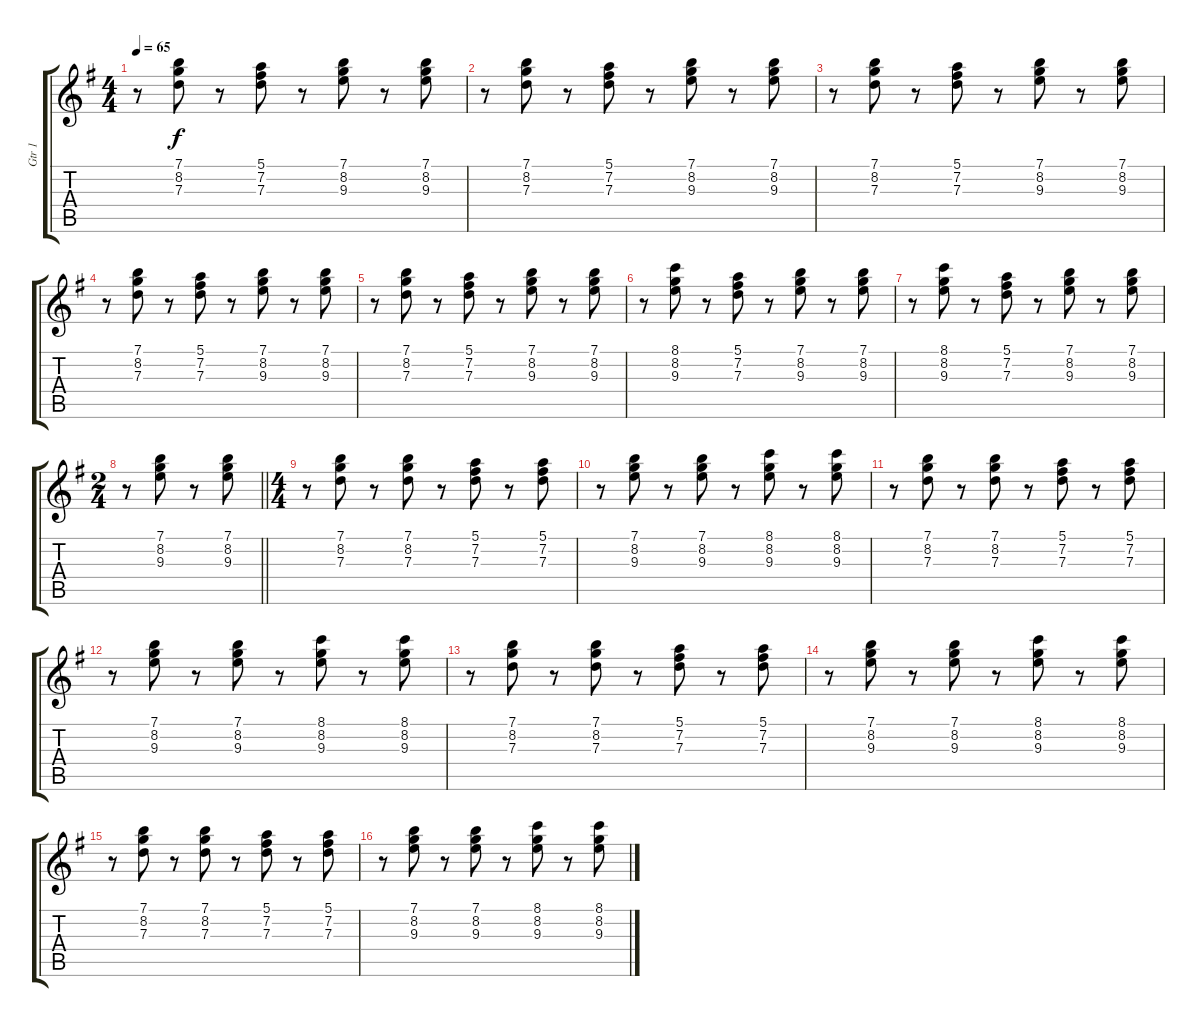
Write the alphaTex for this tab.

\track ("Gtr 1" "Gtr 1") {instrument electricguitarclean}
\staff {score tabs}
\tuning (E4 B3 G3 D3 A2 E2) {hide}
\ts (4 4)
\tempo 65
\clef g2
\ks g
r.8{dy f instrument electricguitarclean} (7.1 8.2 7.3).8 r.8 (5.1 7.2 7.3).8 r.8 (7.1 8.2 9.3).8 r.8 (7.1 8.2 9.3).8 |
r.8 (7.1 8.2 7.3).8 r.8 (5.1 7.2 7.3).8 r.8 (7.1 8.2 9.3).8 r.8 (7.1 8.2 9.3).8 |
r.8 (7.1 8.2 7.3).8 r.8 (5.1 7.2 7.3).8 r.8 (7.1 8.2 9.3).8 r.8 (7.1 8.2 9.3).8 |
r.8 (7.1 8.2 7.3).8 r.8 (5.1 7.2 7.3).8 r.8 (7.1 8.2 9.3).8 r.8 (7.1 8.2 9.3).8 |
r.8 (7.1 8.2 7.3).8 r.8 (5.1 7.2 7.3).8 r.8 (7.1 8.2 9.3).8 r.8 (7.1 8.2 9.3).8 |
r.8 (8.1 8.2 9.3).8 r.8 (5.1 7.2 7.3).8 r.8 (7.1 8.2 9.3).8 r.8 (7.1 8.2 9.3).8 |
r.8 (8.1 8.2 9.3).8 r.8 (5.1 7.2 7.3).8 r.8 (7.1 8.2 9.3).8 r.8 (7.1 8.2 9.3).8 |
\ts (2 4)
\barLineRight lightlight
r.8 (7.1 8.2 9.3).8 r.8 (7.1 8.2 9.3).8 |
\ts (4 4)
r.8 (7.1 8.2 7.3).8 r.8 (7.1 8.2 7.3).8 r.8 (5.1 7.2 7.3).8 r.8 (5.1 7.2 7.3).8 |
r.8 (7.1 8.2 9.3).8 r.8 (7.1 8.2 9.3).8 r.8 (8.1 8.2 9.3).8 r.8 (8.1 8.2 9.3).8 |
r.8 (7.1 8.2 7.3).8 r.8 (7.1 8.2 7.3).8 r.8 (5.1 7.2 7.3).8 r.8 (5.1 7.2 7.3).8 |
r.8 (7.1 8.2 9.3).8 r.8 (7.1 8.2 9.3).8 r.8 (8.1 8.2 9.3).8 r.8 (8.1 8.2 9.3).8 |
r.8 (7.1 8.2 7.3).8 r.8 (7.1 8.2 7.3).8 r.8 (5.1 7.2 7.3).8 r.8 (5.1 7.2 7.3).8 |
r.8 (7.1 8.2 9.3).8 r.8 (7.1 8.2 9.3).8 r.8 (8.1 8.2 9.3).8 r.8 (8.1 8.2 9.3).8 |
r.8 (7.1 8.2 7.3).8 r.8 (7.1 8.2 7.3).8 r.8 (5.1 7.2 7.3).8 r.8 (5.1 7.2 7.3).8 |
r.8 (7.1 8.2 9.3).8 r.8 (7.1 8.2 9.3).8 r.8 (8.1 8.2 9.3).8 r.8 (8.1 8.2 9.3).8
